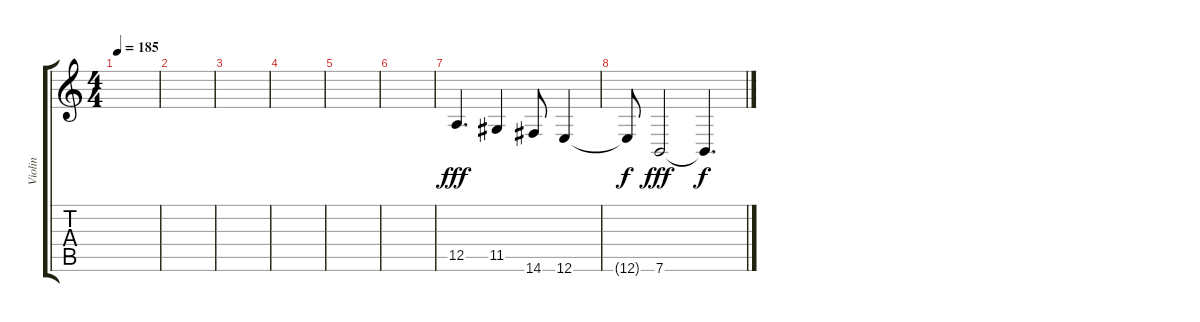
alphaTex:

\track ("Violin" "Violin") {instrument cello}
\staff {score tabs}
\tuning (E4 B3 G3 D3 A2 E2) {hide}
\ts (4 4)
\tempo 185
\clef g2
\ks c
|
|
|
|
|
|
12.5.4{d dy fff} 11.5.4 14.6.8 12.6.4 |
12.6{t}.8{dy f} 7.6.2{dy fff} 7.6{t}.4{d dy f}
